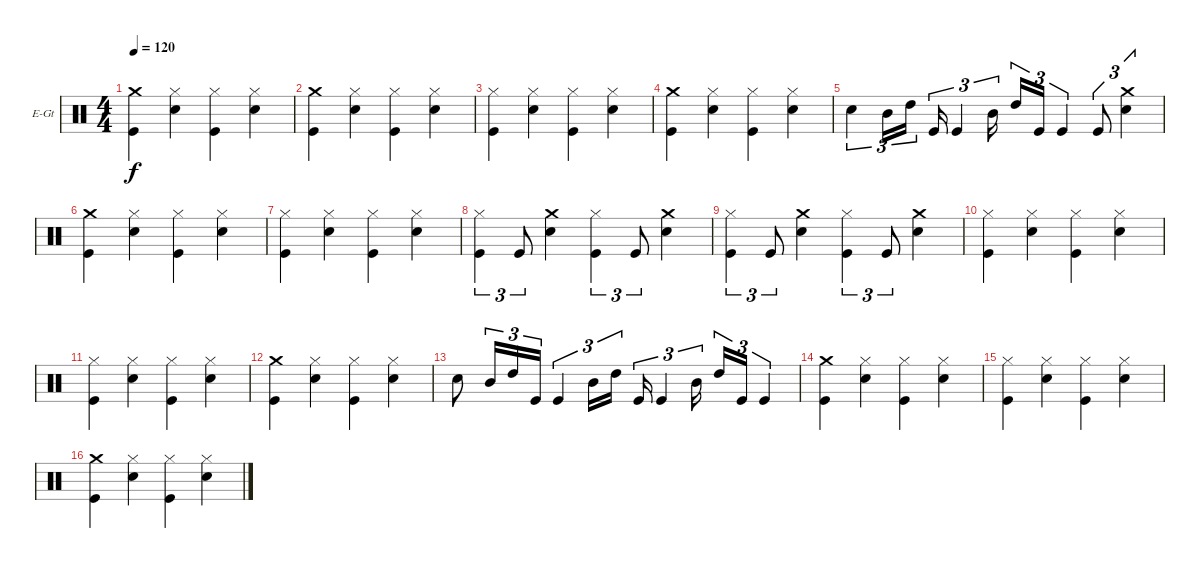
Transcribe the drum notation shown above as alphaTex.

\defaultSystemsLayout 4
\bracketExtendMode groupsimilarinstruments
\firstSystemTrackNameOrientation horizontal
\otherSystemsTrackNameOrientation horizontal
\track ("Lars Ultrich (Drums)" "E-Gt") {instrument percussion}
\staff {score}
\articulation defaults
\ts (4 4)
\tempo 120
\clef neutral
\ks c
("Kick (hit)" "Crash medium (hit)").4{dy f} ("Snare (hit) 2" "Hi-Hat (closed)").4 ("Kick (hit)" "Hi-Hat (closed)").4 ("Snare (hit) 2" "Hi-Hat (closed)").4 |
("Crash medium (hit)" "Kick (hit)").4 ("Snare (hit) 2" "Hi-Hat (closed)").4 ("Kick (hit)" "Hi-Hat (closed)").4 ("Snare (hit) 2" "Hi-Hat (closed)").4 |
("Kick (hit)" "Hi-Hat (closed)").4 ("Snare (hit) 2" "Hi-Hat (closed)").4 ("Kick (hit)" "Hi-Hat (closed)").4 ("Snare (hit) 2" "Hi-Hat (closed)").4 |
("Crash medium (hit)" "Kick (hit)").4 ("Snare (hit) 2" "Hi-Hat (closed)").4 ("Kick (hit)" "Hi-Hat (closed)").4 ("Snare (hit) 2" "Hi-Hat (closed)").4 |
"Snare (hit) 2".4{tu (3 2)} "Mid Tom (hit)".16{tu (3 2)} "High Tom (hit)".16{tu (3 2)} "Kick (hit)".16{tu (3 2)} "Kick (hit)".4{tu (3 2)} "Mid Tom (hit)".16{tu (3 2)} "High Tom (hit)".16{tu (3 2)} "Kick (hit)".16{tu (3 2)} "Kick (hit)".4{tu (3 2)} "Kick (hit)".8{tu (3 2)} ("Crash medium (hit)" "Snare (hit) 2").4{tu (3 2)} |
("Crash medium (hit)" "Kick (hit)").4 ("Snare (hit) 2" "Hi-Hat (closed)").4 ("Kick (hit)" "Hi-Hat (closed)").4 ("Snare (hit) 2" "Hi-Hat (closed)").4 |
("Kick (hit)" "Hi-Hat (closed)").4 ("Snare (hit) 2" "Hi-Hat (closed)").4 ("Kick (hit)" "Hi-Hat (closed)").4 ("Snare (hit) 2" "Hi-Hat (closed)").4 |
("Hi-Hat (closed)" "Kick (hit)").4{tu (3 2)} "Kick (hit)".8{tu (3 2)} ("Crash medium (hit)" "Snare (hit) 2").4 ("Hi-Hat (closed)" "Kick (hit)").4{tu (3 2)} "Kick (hit)".8{tu (3 2)} ("Crash medium (hit)" "Snare (hit) 2").4 |
("Hi-Hat (closed)" "Kick (hit)").4{tu (3 2)} "Kick (hit)".8{tu (3 2)} ("Crash medium (hit)" "Snare (hit) 2").4 ("Hi-Hat (closed)" "Kick (hit)").4{tu (3 2)} "Kick (hit)".8{tu (3 2)} ("Crash medium (hit)" "Snare (hit) 2").4 |
("Kick (hit)" "Hi-Hat (closed)").4 ("Snare (hit) 2" "Hi-Hat (closed)").4 ("Kick (hit)" "Hi-Hat (closed)").4 ("Snare (hit) 2" "Hi-Hat (closed)").4 |
("Kick (hit)" "Hi-Hat (closed)").4 ("Snare (hit) 2" "Hi-Hat (closed)").4 ("Kick (hit)" "Hi-Hat (closed)").4 ("Snare (hit) 2" "Hi-Hat (closed)").4 |
("Crash medium (hit)" "Kick (hit)").4 ("Snare (hit) 2" "Hi-Hat (closed)").4 ("Kick (hit)" "Hi-Hat (closed)").4 ("Snare (hit) 2" "Hi-Hat (closed)").4 |
"Snare (hit) 2".8 "Mid Tom (hit)".16{tu (3 2)} "High Tom (hit)".16{tu (3 2)} "Kick (hit)".16{tu (3 2)} "Kick (hit)".4{tu (3 2)} "Mid Tom (hit)".16{tu (3 2)} "High Tom (hit)".16{tu (3 2)} "Kick (hit)".16{tu (3 2)} "Kick (hit)".4{tu (3 2)} "Mid Tom (hit)".16{tu (3 2)} "High Tom (hit)".16{tu (3 2)} "Kick (hit)".16{tu (3 2)} "Kick (hit)".4{tu (3 2)} |
("Crash medium (hit)" "Kick (hit)").4 ("Snare (hit) 2" "Hi-Hat (closed)").4 ("Kick (hit)" "Hi-Hat (closed)").4 ("Snare (hit) 2" "Hi-Hat (closed)").4 |
("Kick (hit)" "Hi-Hat (closed)").4 ("Snare (hit) 2" "Hi-Hat (closed)").4 ("Kick (hit)" "Hi-Hat (closed)").4 ("Snare (hit) 2" "Hi-Hat (closed)").4 |
("Crash medium (hit)" "Kick (hit)").4 ("Snare (hit) 2" "Hi-Hat (closed)").4 ("Kick (hit)" "Hi-Hat (closed)").4 ("Snare (hit) 2" "Hi-Hat (closed)").4
